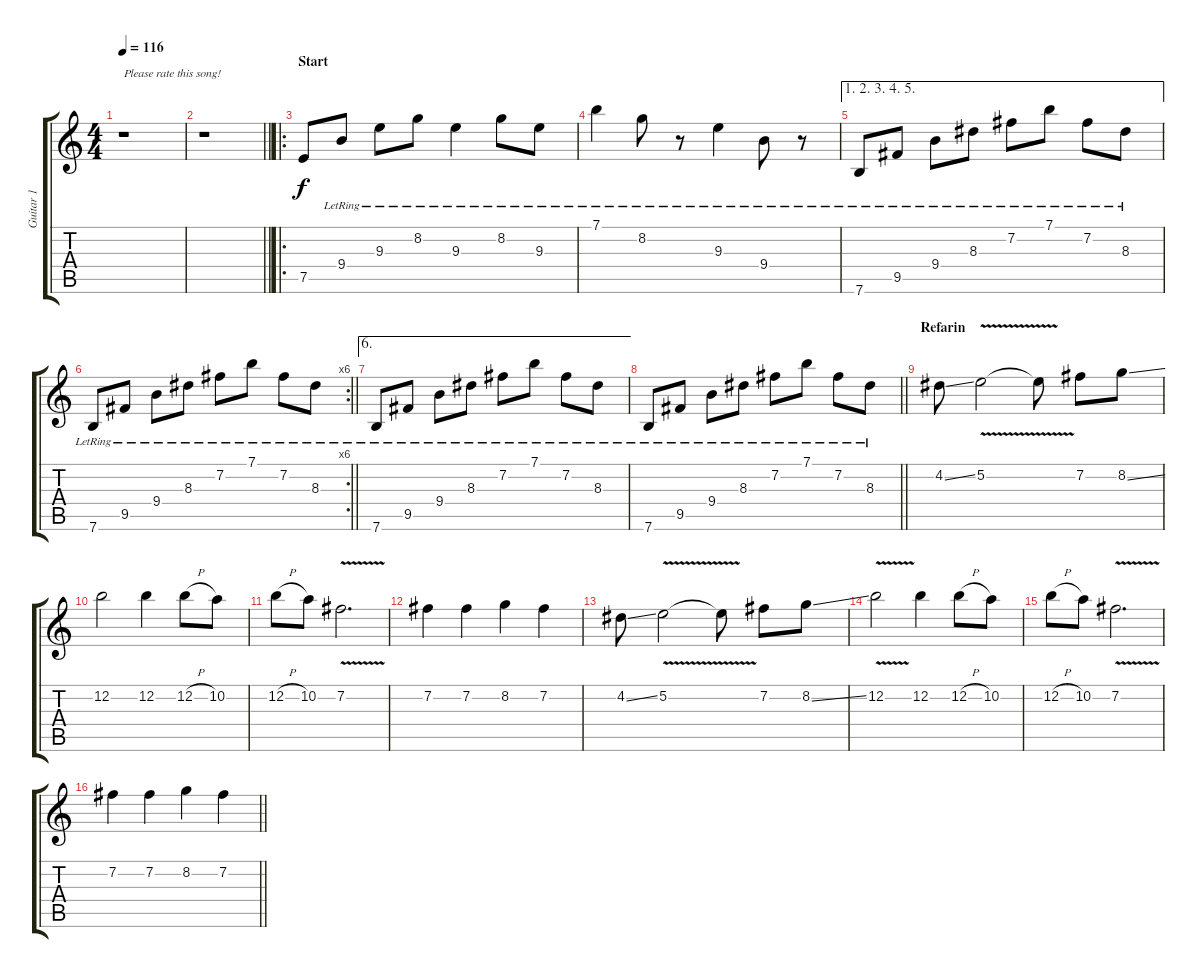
\track ("Guitar 1" "Guitar 1") {instrument acousticguitarsteel}
\staff {score tabs}
\tuning (E4 B3 G3 D3 A2 E2) {hide}
\ts (4 4)
\tempo 116
\clef g2
\ks c
r.1{txt "Please rate this song!" dy f instrument acousticguitarsteel} |
\barLineRight lightlight
r.1 |
\ro
\section ("" "Start")
7.5.8{volume 10 instrument acousticguitarsteel} 9.4{lr}.8 9.3{lr}.8 8.2{lr}.8 9.3{lr}.4 8.2{lr}.8 9.3{lr}.8 |
7.1{lr}.4 8.2{lr}.8 r.8 9.3{lr}.4 9.4{lr}.8 r.8 |
\ae (1 2 3 4 5)
7.6{lr}.8 9.5{lr}.8 9.4{lr}.8 8.3{lr}.8 7.2{lr}.8 7.1{lr}.8 7.2{lr}.8 8.3{lr}.8 |
\rc 6
\barLineRight lightlight
7.6{lr}.8 9.5{lr}.8 9.4{lr}.8 8.3{lr}.8 7.2{lr}.8 7.1{lr}.8 7.2{lr}.8 8.3{lr}.8 |
\ae 6
7.6{lr}.8 9.5{lr}.8 9.4{lr}.8 8.3{lr}.8 7.2{lr}.8 7.1{lr}.8 7.2{lr}.8 8.3{lr}.8 |
\barLineRight lightlight
7.6{lr}.8 9.5{lr}.8 9.4{lr}.8 8.3{lr}.8 7.2{lr}.8 7.1{lr}.8 7.2{lr}.8 8.3{lr}.8 |
\section ("" "Refarin")
4.2{ss}.8{volume 16 instrument distortionguitar} 5.2{v}.2 5.2{t}.8 7.2.8 8.2{ss}.8 |
12.2.2 12.2.4 12.2{h}.8 10.2.8 |
12.2{h}.8 10.2.8 7.2{v}.2{d} |
7.2.4 7.2.4 8.2.4 7.2.4 |
4.2{ss}.8{volume 16 instrument overdrivenguitar} 5.2{v}.2 5.2{t}.8 7.2.8 8.2{ss}.8 |
12.2{v}.2 12.2.4 12.2{h}.8 10.2.8 |
12.2{h}.8 10.2.8 7.2{v}.2{d} |
\barLineRight lightlight
7.2.4 7.2.4 8.2.4 7.2.4
